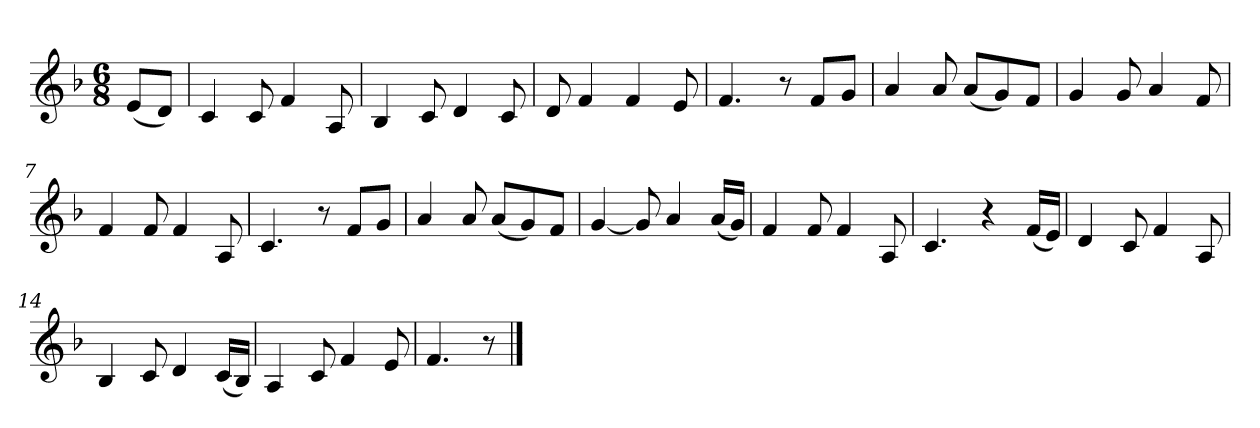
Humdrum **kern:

**kern
*part1
*staff1
*clefG2
*k[b-]
*F:
*M6/8
*MM96
=
(8e/L
8d/J)
=1
4c
8c
4f
8A
=2
4B-
8c
4d
8c
=3
8d
4f
4f
8e
=4
4.f
8r
8f/L
8g/J
=5
4a
8a
(8a/L
8g/)
8f/J
=6
4g
8g
4a
8f
=7
4f
8f
4f
8A
=8
4.c
8r
8f/L
8g/J
=9
4a
8a
(8a/L
8g/)
8f/J
=10
[4g
8g]
4a
(16a/LL
16g/JJ)
=11
4f
8f
4f
8A
=12
4.c
4r
(16f/LL
16e/JJ)
=13
4d
8c
4f
8A
=14
4B-
8c
4d
(16c/LL
16B-/JJ)
=15
4A
8c
4f
8e
=16
4.f
8r
==
*-
